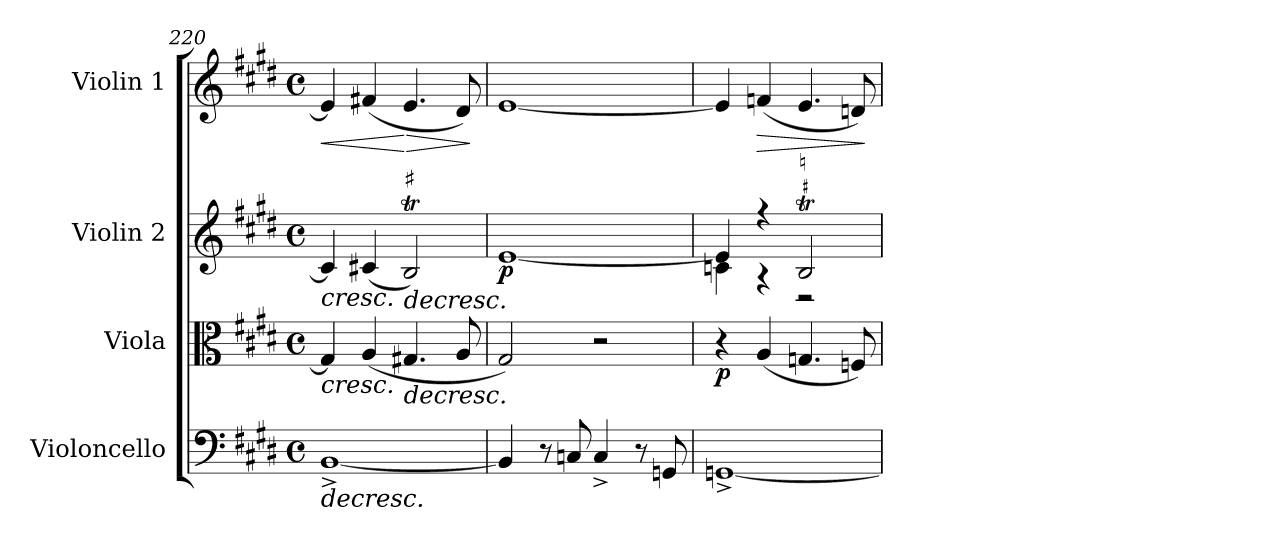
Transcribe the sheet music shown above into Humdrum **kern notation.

**kern	**dynam	**kern	**dynam	**kern	**dynam	**kern	**dynam
*part4	*part4	*part3	*part3	*part2	*part2	*part1	*part1
*staff4	*staff4	*staff3	*staff3	*staff2	*staff2	*staff1	*staff1
*I"Violoncello	*	*I"Viola	*	*I"Violin 2	*	*I"Violin 1	*
*I'Vc	*	*I'Vla	*	*I'Vln	*	*I'Vln	*
*clefF4	*	*clefC3	*	*clefG2	*	*clefG2	*
*k[f#c#g#d#]	*	*k[f#c#g#d#]	*	*k[f#c#g#d#]	*	*k[f#c#g#d#]	*
*M4/4	*	*M4/4	*	*M4/4	*	*M4/4	*
*met(c)	*	*met(c)	*	*met(c)	*	*met(c)	*
=220	=220	=220	=220	=220	=220	=220	=220
!	!LO:HP:b	!	!LO:HP:b	!	!LO:HP:b	!	!LO:HP:b
[1BB^	>	4G/]	<	4c/]	<	4e/]	<
.	.	(4A/	.	(4c#X/	.	(4f#X/	.
!	!	!	!	!LO:TX:a:t=♯	!	!	!
!	!	!	!LO:HP:b	!	!LO:HP:b	!	!LO:HP:n=1:b
.	.	4.G#X/	>	2BT/)	>	4.e/	[ >
.	.	8A/	.	.	.	8d#/)	.
.	.	.	[	.	[	.	]
=221	=221	=221	=221	=221	=221	=221	=221
!	!	!	!	!	!LO:DY:b	!	!
4BB/]	.	2G#/)	.	[1e	p	[1e	.
8r	.	.	.	.	.	.	.
!	!LO:DY:b	!	!	!	!	!	!
!	!LO:DY:n=1:b	!	!	!	!	!	!
8Cn/	other-dynamics p	.	.	.	.	.	.
4C^/	.	2r	.	.	.	.	.
8r	.	.	.	.	.	.	.
8GGn/	.	.	.	.	.	.	.
=222	=222	=222	=222	=222	=222	=222	=222
*	*	*	*	*^	*	*	*
!	!	!	!LO:DY:b	!	!	!	!	!
[1GGn^	.	4r	p	4e/]	4cn\	.	4e/]	.
!	!	!	!	!	!	!	!	!LO:HP:b
.	.	(4A/	.	4r	4r	.	(4fn/	>
!	!	!	!	!LO:TX:a:t=♮	!	!	!	!
.	.	4.Gn/	.	2BT/	2r	.	4.e/	.
.	.	8Fn/)	.	.	.	.	8dn/)	.
*	*	*	*	*v	*v	*	*	*
.	]	.	]	.	]	.	]
=	=	=	=	=	=	=	=
*-	*-	*-	*-	*-	*-	*-	*-
